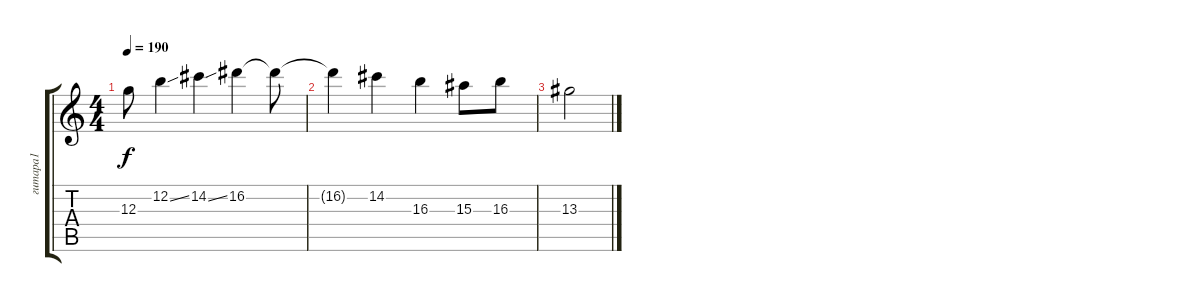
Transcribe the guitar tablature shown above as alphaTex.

\track ("гитара1" "гитара1") {instrument distortionguitar}
\staff {score tabs}
\tuning (E4 B3 G3 D3 A2 D2) {hide}
\ts (4 4)
\tempo 190
\clef g2
\ks c
12.3.8{dy f} 12.2{ss}.4 14.2{ss}.4 16.2.4 16.2{t}.8 |
16.2{t}.4 14.2.4 16.3.4 15.3.8 16.3.8 |
13.3.2
